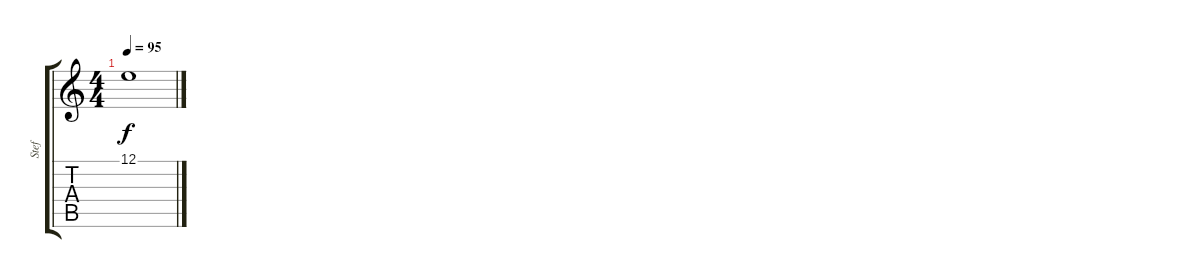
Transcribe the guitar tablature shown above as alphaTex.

\track ("Stef" "Stef") {instrument piccolo}
\staff {score tabs}
\tuning (E4 B3 G3 D3 A2 D2) {hide}
\ts (4 4)
\tempo 95
\clef g2
\ks c
12.1{t}.1{dy f}
